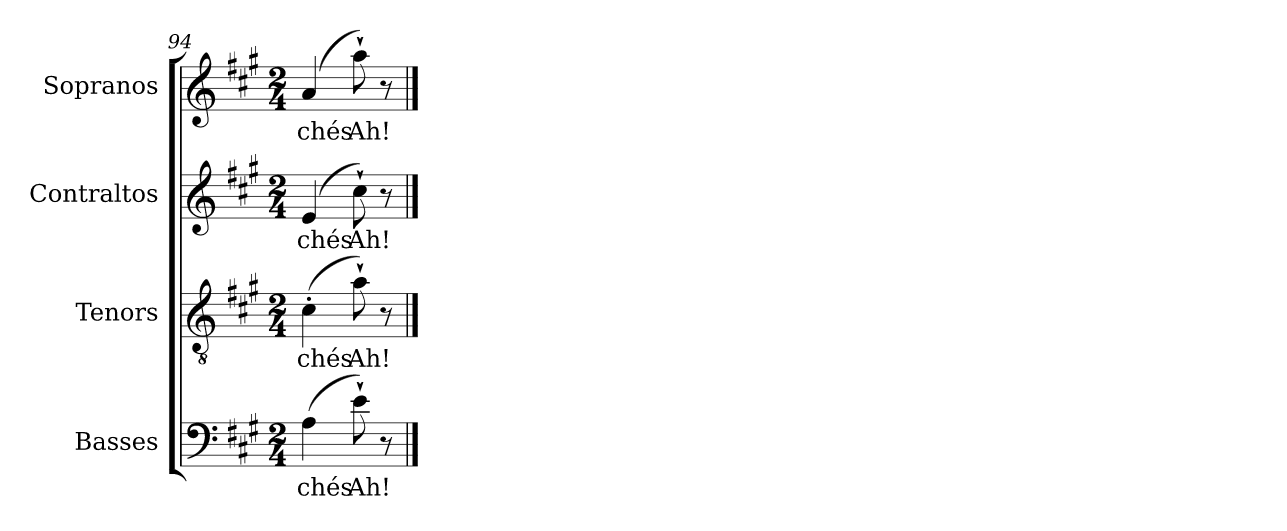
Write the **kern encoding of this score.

**kern	**text	**kern	**text	**kern	**text	**kern	**text
*part4	*part4	*part3	*part3	*part2	*part2	*part1	*part1
*staff4	*staff4	*staff3	*staff3	*staff2	*staff2	*staff1	*staff1
*I"Basses	*	*I"Tenors	*	*I"Contraltos	*	*I"Sopranos	*
*I'B.	*	*I'T.	*	*I'C.	*	*I'S.	*
*clefF4	*	*clefGv2	*	*clefG2	*	*clefG2	*
*	*	*ITrd7c12	*	*	*	*	*
*k[f#c#g#]	*	*k[f#c#g#]	*	*k[f#c#g#]	*	*k[f#c#g#]	*
*A:	*	*A:	*	*A:	*	*A:	*
*M2/4	*	*M2/4	*	*M2/4	*	*M2/4	*
=94	=94	=94	=94	=94	=94	=94	=94
!	!LO:LY:b:color=#000000	!	!	!	!	!	!
!	!	!	!LO:LY:b:color=#000000	!	!	!	!
!	!	!	!	!	!LO:LY:b:color=#000000	!	!
!	!	!	!	!	!	!	!LO:LY:b:color=#000000
(4Ai\	-chés	(4C#'i\	-chés	(4ei/	-chés	(4ai/	-chés
!	!LO:LY:b:color=#000000	!	!	!	!	!	!
!	!	!	!LO:LY:b:color=#000000	!	!	!	!
!	!	!	!	!	!LO:LY:b:color=#000000	!	!
!	!	!	!	!	!	!	!LO:LY:b:color=#000000
8e`i\)	Ah!	8A`i\)	Ah!	8cc#`i\)	Ah!	8aa`i\)	Ah!
8r	.	8r	.	8r	.	8r	.
==	==	==	==	==	==	==	==
*-	*-	*-	*-	*-	*-	*-	*-
